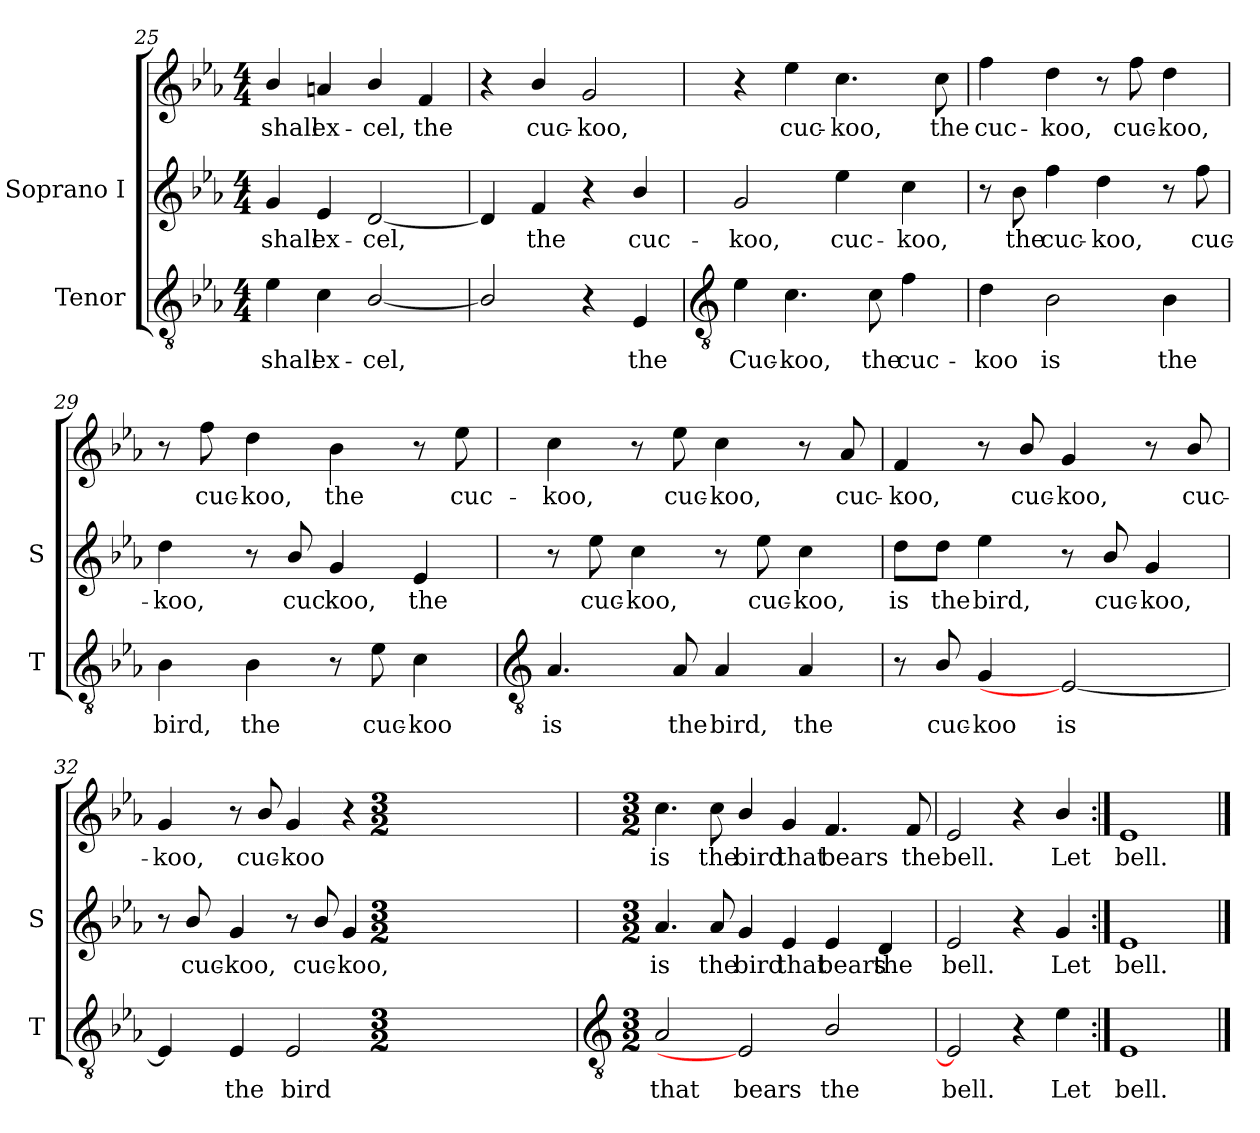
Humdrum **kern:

**kern	**text	**kern	**text	**kern	**text
*part2	*part2	*part1	*part1	*part1	*part1
*staff3	*staff3	*staff2	*staff2	*staff1	*staff1
*I"Tenor	*	*I"Soprano I	*	*	*
*I'T	*	*I'S	*	*	*
*clefGv2	*	*clefG2	*	*clefG2	*
*k[b-e-a-]	*	*k[b-e-a-]	*	*k[b-e-a-]	*
*E-:	*	*E-:	*	*E-:	*
*M4/4	*	*M4/4	*	*M4/4	*
=25	=25	=25	=25	=25	=25
!	!LO:LY:b	!	!LO:LY:b	!	!LO:LY:b
4e-	shall	4g	shall	4b-/	shall
!	!LO:LY:b	!	!LO:LY:b	!	!LO:LY:b
4c	ex-	4e-	ex-	4an	ex-
!	!LO:LY:b	!	!LO:LY:b	!	!LO:LY:b
[2B-/	-cel,	[2d	-cel,	4b-/	-cel,
!	!	!	!	!	!LO:LY:b
.	.	.	.	4f	the
=26	=26	=26	=26	=26	=26
2B-/]	.	4d]	.	4r	.
!	!	!	!LO:LY:b	!	!LO:LY:b
.	.	4f	the	4b-/	cuc-
!	!	!	!	!	!LO:LY:b
4r	.	4r	.	2g	-koo,
!	!LO:LY:b	!	!LO:LY:b	!	!
4E-	the	4b-/	cuc-	.	.
!!LO:LB:g=z
=27	=27	=27	=27	=27	=27
*clefGv2	*	*	*	*	*
!	!LO:LY:b	!	!LO:LY:b	!	!
4e-	Cuc-	2g	koo,	4r	.
!	!LO:LY:b	!	!	!	!LO:LY:b
4.c	-koo,	.	.	4ee-	-cuc-
!	!	!	!LO:LY:b	!	!LO:LY:b
.	.	4ee-	cuc-	4.cc	-koo,
!	!LO:LY:b	!	!	!	!
8c	the	.	.	.	.
!	!LO:LY:b	!	!LO:LY:b	!	!
4f	cuc-	4cc	-koo,	.	.
!	!	!	!	!	!LO:LY:b
.	.	.	.	8cc	the
=28	=28	=28	=28	=28	=28
!	!LO:LY:b	!	!	!	!LO:LY:b
4d	-koo	8r	.	4ff	cuc-
!	!	!	!LO:LY:b	!	!
.	.	8b-	the	.	.
!	!LO:LY:b	!	!LO:LY:b	!	!LO:LY:b
2B-	is	4ff	cuc-	4dd	-koo,
!	!	!	!LO:LY:b	!	!
.	.	4dd	-koo,	8r	.
!	!	!	!	!	!LO:LY:b
.	.	.	.	8ff	cuc-
!	!LO:LY:b	!	!	!	!LO:LY:b
4B-	the	8r	.	4dd	-koo,
!	!	!	!LO:LY:b	!	!
.	.	8ff	cuc-	.	.
=29	=29	=29	=29	=29	=29
!	!LO:LY:b	!	!LO:LY:b	!	!
4B-	bird,	4dd	-koo,	8r	.
!	!	!	!	!	!LO:LY:b
.	.	.	.	8ff	-cuc-
!	!LO:LY:b	!	!	!	!LO:LY:b
4B-	the	8r	.	4dd	-koo,
!	!	!	!LO:LY:b	!	!
.	.	8b-/	cuc	.	.
!	!	!	!LO:LY:b	!	!LO:LY:b
8r	.	4g	koo,	4b-	the
!	!LO:LY:b	!	!	!	!
8e-	cuc-	.	.	.	.
!	!LO:LY:b	!	!LO:LY:b	!	!
4c	-koo	4e-	the	8r	.
!	!	!	!	!	!LO:LY:b
.	.	.	.	8ee-	cuc-
!!LO:LB:g=z
=30	=30	=30	=30	=30	=30
*clefGv2	*	*	*	*	*
!	!LO:LY:b	!	!	!	!LO:LY:b
4.A-	is	8r	.	4cc	koo,
!	!	!	!LO:LY:b	!	!
.	.	8ee-	-cuc-	.	.
!	!	!	!LO:LY:b	!	!
.	.	4cc	-koo,	8r	.
!	!LO:LY:b	!	!	!	!LO:LY:b
8A-	the	.	.	8ee-	cuc-
!	!LO:LY:b	!	!	!	!LO:LY:b
4A-	bird,	8r	.	4cc	-koo,
!	!	!	!LO:LY:b	!	!
.	.	8ee-	cuc-	.	.
!	!LO:LY:b	!	!LO:LY:b	!	!
4A-	the	4cc	-koo,	8r	.
!	!	!	!	!	!LO:LY:b
.	.	.	.	8a-	cuc-
=31	=31	=31	=31	=31	=31
!	!	!	!LO:LY:b	!	!LO:LY:b
8r	.	8dd\L	-is	4f	koo,
!	!LO:LY:b	!	!LO:LY:b	!	!
8B-/	cuc-	8dd\J	the	.	.
!	!LO:LY:b	!	!LO:LY:b	!	!
4G	-koo	4ee-	bird,	8r	.
!	!	!	!	!	!LO:LY:b
.	.	.	.	8b-/	cuc-
!	!LO:LY:b	!	!	!	!LO:LY:b
2E-_	is	8r	.	4g	-koo,
!	!	!	!LO:LY:b	!	!
.	.	8b-/	cuc-	.	.
!	!	!	!LO:LY:b	!	!
.	.	4g	-koo,	8r	.
!	!	!	!	!	!LO:LY:b
.	.	.	.	8b-/	cuc-
=32	=32	=32	=32	=32	=32
!	!	!	!	!	!LO:LY:b
4E-]	.	8r	.	4g	koo,
!	!	!	!LO:LY:b	!	!
.	.	8b-/	cuc-	.	.
!	!LO:LY:b	!	!LO:LY:b	!	!
4E-	the	4g	-koo,	8r	.
!	!	!	!	!	!LO:LY:b
.	.	.	.	8b-/	cuc-
!	!LO:LY:b	!	!	!	!LO:LY:b
2E-]	bird	8r	.	4g	-koo
!	!	!	!LO:LY:b	!	!
.	.	8b-/	cuc-	.	.
!	!	!	!LO:LY:b	!	!
.	.	4g	-koo,	4r	.
*M3/2	*	*M3/2	*	*M3/2	*
!!LO:LB:g=z
=33	=33	=33	=33	=33	=33
*clefGv2	*	*	*	*	*
*M3/2	*	*M3/2	*	*M3/2	*
!	!LO:LY:b	!	!LO:LY:b	!	!LO:LY:b
2A-	that	4.a-	is	4.cc	is
!	!	!	!LO:LY:b	!	!LO:LY:b
.	.	8a-	the	8cc	the
!	!LO:LY:b	!	!LO:LY:b	!	!LO:LY:b
2E-]	bears	4g	bird	4b-/	bird
!	!	!	!LO:LY:b	!	!LO:LY:b
.	.	4e-	that	4g	that
!	!LO:LY:b	!	!LO:LY:b	!	!LO:LY:b
2B-/	the	4e-	bears	4.f	bears
!	!	!	!LO:LY:b	!	!
.	.	4d	the	.	.
!	!	!	!	!	!LO:LY:b
.	.	.	.	8f	the
=34	=34	=34	=34	=34	=34
!	!LO:LY:b	!	!LO:LY:b	!	!LO:LY:b
2E-]	bell.	2e-	bell.	2e-	bell.
4r	.	4r	.	4r	.
!	!LO:LY:b	!	!LO:LY:b	!	!LO:LY:b
4e-	Let	4g	Let	4b-/	Let
=35:|!	=35:|!	=35:|!	=35:|!	=35:|!	=35:|!
!	!LO:LY:b	!	!LO:LY:b	!	!LO:LY:b
1E-	bell.	1e-	bell.	1e-	bell.
==	==	==	==	==	==
*-	*-	*-	*-	*-	*-
